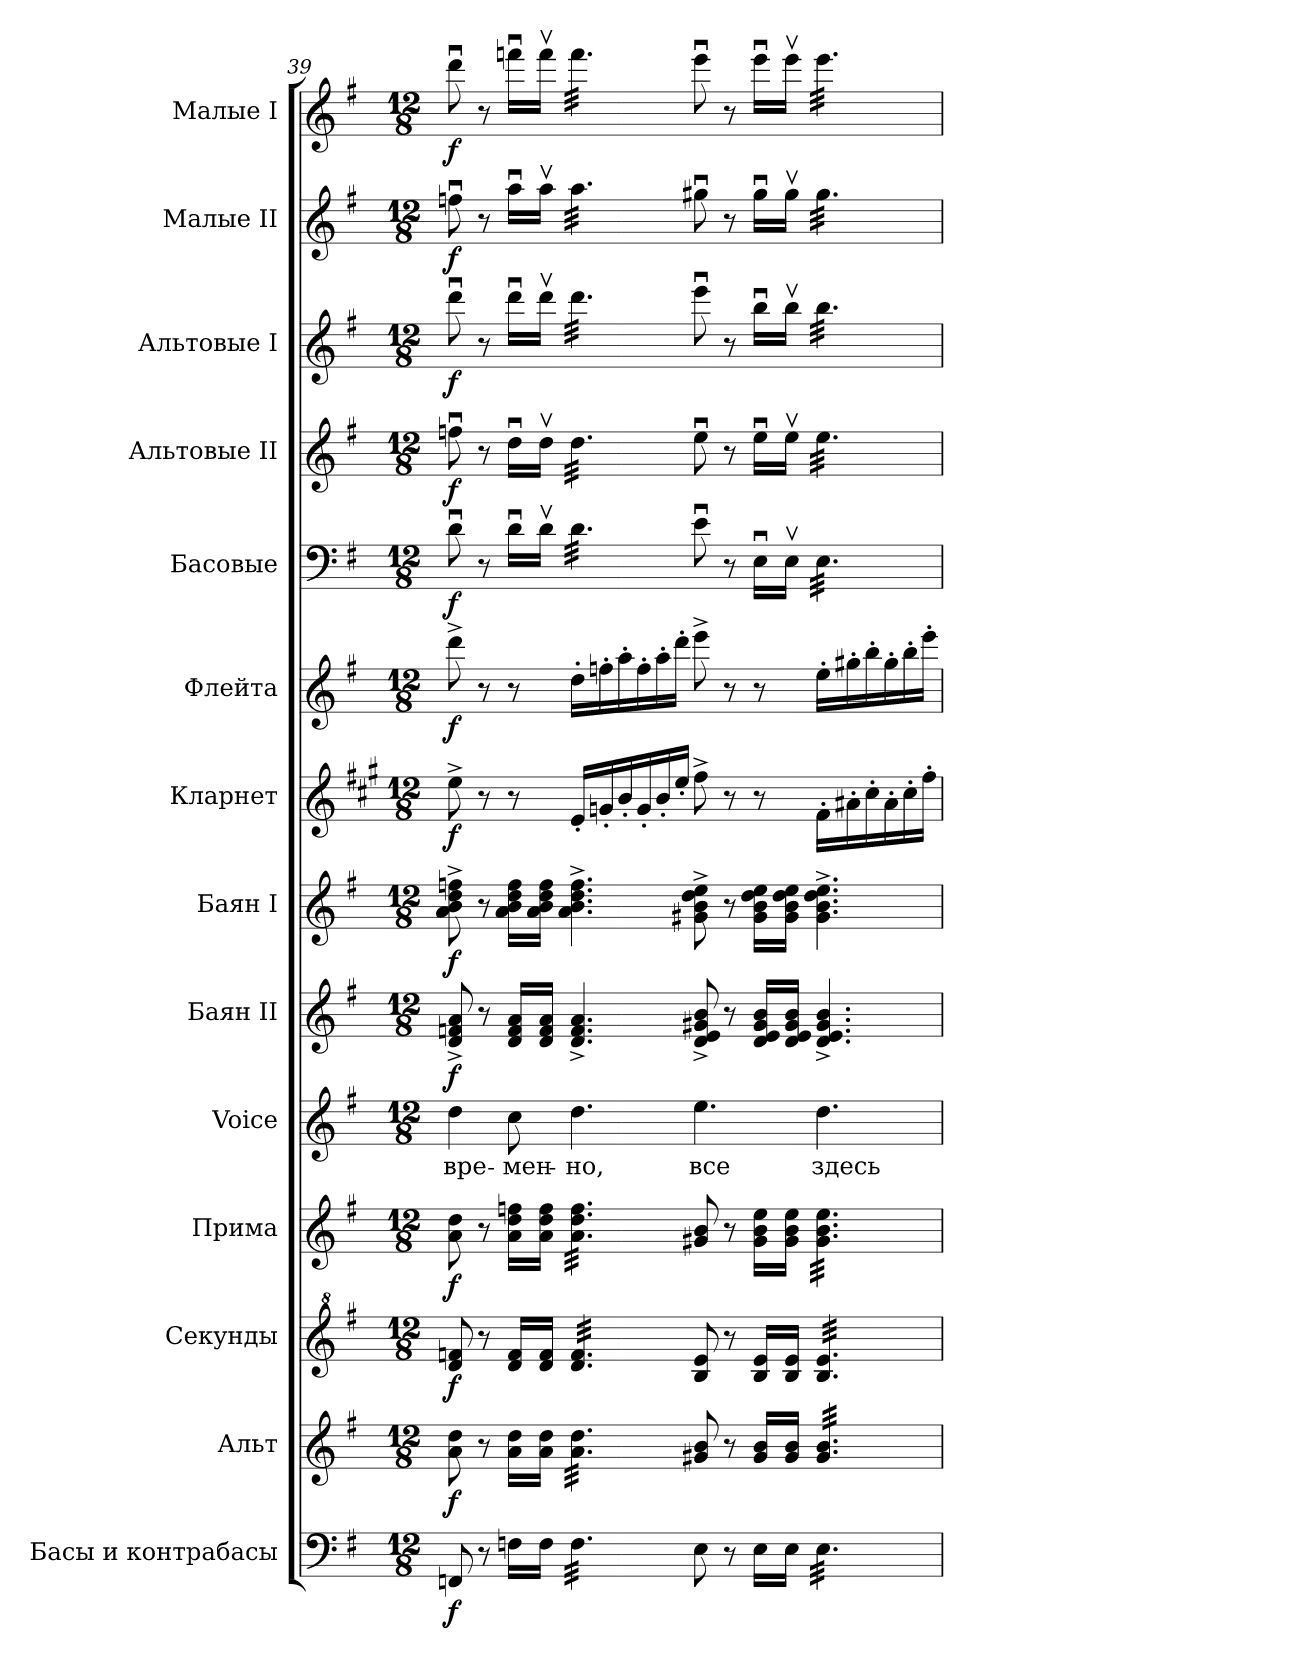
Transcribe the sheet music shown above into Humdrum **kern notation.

**kern	**dynam	**kern	**dynam	**kern	**dynam	**kern	**dynam	**kern	**text	**kern	**dynam	**kern	**dynam	**kern	**dynam	**kern	**dynam	**kern	**dynam	**kern	**dynam	**kern	**dynam	**kern	**dynam	**kern	**dynam
*part14	*part14	*part13	*part13	*part12	*part12	*part11	*part11	*part10	*part10	*part9	*part9	*part8	*part8	*part7	*part7	*part6	*part6	*part5	*part5	*part4	*part4	*part3	*part3	*part2	*part2	*part1	*part1
*staff14	*staff14	*staff13	*staff13	*staff12	*staff12	*staff11	*staff11	*staff10	*staff10	*staff9	*staff9	*staff8	*staff8	*staff7	*staff7	*staff6	*staff6	*staff5	*staff5	*staff4	*staff4	*staff3	*staff3	*staff2	*staff2	*staff1	*staff1
*I"Басы и контрабасы	*	*I"Альт	*	*I"Секунды	*	*I"Прима	*	*I"Voice	*	*I"Баян II	*	*I"Баян I	*	*I"Кларнет	*	*I"Флейта	*	*I"Басовые	*	*I"Альтовые II	*	*I"Альтовые I	*	*I"Малые II	*	*I"Малые I	*
*	*	*	*	*	*	*	*	*I'Voice	*	*	*	*	*	*	*	*	*	*	*	*	*	*	*	*	*	*	*
!!LO:PB:g=z
*clefF4	*	*clefG2	*	*clefG^2	*	*clefG2	*	*clefG2	*	*clefG2	*	*clefG2	*	*clefG2	*	*clefG2	*	*clefF4	*	*clefG2	*	*clefG2	*	*clefG2	*	*clefG2	*
*ITrd7c12	*	*ITrd7c12	*	*ITrd7c12	*	*ITrd7c12	*	*	*	*	*	*	*	*ITrd1c2	*	*	*	*	*	*	*	*	*	*	*	*	*
*k[f#]	*	*k[f#]	*	*k[f#]	*	*k[f#]	*	*k[f#]	*	*k[f#]	*	*k[f#]	*	*k[f#]	*	*k[f#]	*	*k[f#]	*	*k[f#]	*	*k[f#]	*	*k[f#]	*	*k[f#]	*
*G:	*	*G:	*	*G:	*	*G:	*	*G:	*	*G:	*	*G:	*	*G:	*	*G:	*	*G:	*	*G:	*	*G:	*	*G:	*	*G:	*
*M12/8	*	*M12/8	*	*M12/8	*	*M12/8	*	*M12/8	*	*M12/8	*	*M12/8	*	*M12/8	*	*M12/8	*	*M12/8	*	*M12/8	*	*M12/8	*	*M12/8	*	*M12/8	*
=39	=39	=39	=39	=39	=39	=39	=39	=39	=39	=39	=39	=39	=39	=39	=39	=39	=39	=39	=39	=39	=39	=39	=39	=39	=39	=39	=39
!	!	!	!	!	!	!	!	!	!LO:LY:b:color=#000000	!	!	!	!	!	!	!	!	!	!	!	!	!	!	!	!	!	!
8FFFni/	f	8Ai\ 8di	f	8di/ 8fni	f	8Ai\ 8di	f	4ddi\	вре-	8di/^ 8fni^ 8ai^	f	8ai\^ 8bi^ 8ddi^ 8ffni^	f	8dd^i\	f	8ddd^i\	f	8dui\	f	8ffnui\	f	8dddui\	f	8ffnui\	f	8dddui\	f
8r	.	8r	.	8r	.	8r	.	.	.	8r	.	8r	.	8r	.	8r	.	8r	.	8r	.	8r	.	8r	.	8r	.
!	!	!	!	!	!	!	!	!	!LO:LY:b:color=#000000	!	!	!	!	!	!	!	!	!	!	!	!	!	!	!	!	!	!
16FFni\LL	.	16Ai\ 16diLL	.	16di/ 16fiLL	.	16Ai\ 16di 16fniLL	.	8cci\	-мен-	16di/ 16fi 16aiLL	.	16ai\ 16bi 16ddi 16ffiLL	.	8r	.	8r	.	16dui\LL	.	16ddui\LL	.	16dddui\LL	.	16aaui\LL	.	16fffnui\LL	.
16FFi\JJ	.	16Ai\ 16diJJ	.	16di/ 16fiJJ	.	16Ai\ 16di 16fiJJ	.	.	.	16di/ 16fi 16aiJJ	.	16ai\ 16bi 16ddi 16ffiJJ	.	.	.	.	.	16dvi\JJ	.	16ddvi\JJ	.	16dddvi\JJ	.	16aavi\JJ	.	16fffvi\JJ	.
!	!	!	!	!	!	!	!	!	!LO:LY:b:color=#000000	!	!	!	!	!	!	!	!	!	!	!	!	!	!	!	!	!	!
*tremolo	*	*	*	*	*	*	*	*	*	*	*	*	*	*	*	*	*	*	*	*	*	*	*	*	*	*	*
*	*	*tremolo	*	*	*	*	*	*	*	*	*	*	*	*	*	*	*	*	*	*	*	*	*	*	*	*	*
*	*	*	*	*tremolo	*	*	*	*	*	*	*	*	*	*	*	*	*	*	*	*	*	*	*	*	*	*	*
*	*	*	*	*	*	*tremolo	*	*	*	*	*	*	*	*	*	*	*	*	*	*	*	*	*	*	*	*	*
*	*	*	*	*	*	*	*	*	*	*	*	*	*	*	*	*	*	*tremolo	*	*	*	*	*	*	*	*	*
*	*	*	*	*	*	*	*	*	*	*	*	*	*	*	*	*	*	*	*	*tremolo	*	*	*	*	*	*	*
*	*	*	*	*	*	*	*	*	*	*	*	*	*	*	*	*	*	*	*	*	*	*tremolo	*	*	*	*	*
*	*	*	*	*	*	*	*	*	*	*	*	*	*	*	*	*	*	*	*	*	*	*	*	*tremolo	*	*	*
*	*	*	*	*	*	*	*	*	*	*	*	*	*	*	*	*	*	*	*	*	*	*	*	*	*	*tremolo	*
32FFi\LLL	.	32Ai\ 32diLLL	.	32di/ 32fiLLL	.	32Ai\ 32di 32fiLLL	.	4.ddi\	-но,	4.di/^ 4.fi^ 4.ai^	.	4.ai\^ 4.bi^ 4.ddi^ 4.ffi^	.	16d'i/LL	.	16dd'i\LL	.	32di\LLL	.	32ddi\LLL	.	32dddi\LLL	.	32aai\LLL	.	32fffi\LLL	.
32FFi\	.	32Ai\ 32di	.	32di/ 32fi	.	32Ai\ 32di 32fi	.	.	.	.	.	.	.	.	.	.	.	32di\	.	32ddi\	.	32dddi\	.	32aai\	.	32fffi\	.
32FFi\	.	32Ai\ 32di	.	32di/ 32fi	.	32Ai\ 32di 32fi	.	.	.	.	.	.	.	16fn'i/	.	16ffn'i\	.	32di\	.	32ddi\	.	32dddi\	.	32aai\	.	32fffi\	.
32FFi\	.	32Ai\ 32di	.	32di/ 32fi	.	32Ai\ 32di 32fi	.	.	.	.	.	.	.	.	.	.	.	32di\	.	32ddi\	.	32dddi\	.	32aai\	.	32fffi\	.
32FFi\	.	32Ai\ 32di	.	32di/ 32fi	.	32Ai\ 32di 32fi	.	.	.	.	.	.	.	16a'i/	.	16aa'i\	.	32di\	.	32ddi\	.	32dddi\	.	32aai\	.	32fffi\	.
32FFi\	.	32Ai\ 32di	.	32di/ 32fi	.	32Ai\ 32di 32fi	.	.	.	.	.	.	.	.	.	.	.	32di\	.	32ddi\	.	32dddi\	.	32aai\	.	32fffi\	.
32FFi\	.	32Ai\ 32di	.	32di/ 32fi	.	32Ai\ 32di 32fi	.	.	.	.	.	.	.	16f'i/	.	16ff'i\	.	32di\	.	32ddi\	.	32dddi\	.	32aai\	.	32fffi\	.
32FFi\	.	32Ai\ 32di	.	32di/ 32fi	.	32Ai\ 32di 32fi	.	.	.	.	.	.	.	.	.	.	.	32di\	.	32ddi\	.	32dddi\	.	32aai\	.	32fffi\	.
32FFi\	.	32Ai\ 32di	.	32di/ 32fi	.	32Ai\ 32di 32fi	.	.	.	.	.	.	.	16a'i/	.	16aa'i\	.	32di\	.	32ddi\	.	32dddi\	.	32aai\	.	32fffi\	.
32FFi\	.	32Ai\ 32di	.	32di/ 32fi	.	32Ai\ 32di 32fi	.	.	.	.	.	.	.	.	.	.	.	32di\	.	32ddi\	.	32dddi\	.	32aai\	.	32fffi\	.
32FFi\	.	32Ai\ 32di	.	32di/ 32fi	.	32Ai\ 32di 32fi	.	.	.	.	.	.	.	16dd'i/JJ	.	16ddd'i\JJ	.	32di\	.	32ddi\	.	32dddi\	.	32aai\	.	32fffi\	.
32FFi\JJJ	.	32Ai\ 32diJJJ	.	32di/ 32fiJJJ	.	32Ai\ 32di 32fiJJJ	.	.	.	.	.	.	.	.	.	.	.	32di\JJJ	.	32ddi\JJJ	.	32dddi\JJJ	.	32aai\JJJ	.	32fffi\JJJ	.
*	*	*	*	*	*	*	*	*	*	*	*	*	*	*	*	*	*	*	*	*	*	*	*	*	*	*Xtremolo	*
*	*	*	*	*	*	*	*	*	*	*	*	*	*	*	*	*	*	*	*	*	*	*	*	*Xtremolo	*	*	*
*	*	*	*	*	*	*	*	*	*	*	*	*	*	*	*	*	*	*	*	*	*	*Xtremolo	*	*	*	*	*
*	*	*	*	*	*	*	*	*	*	*	*	*	*	*	*	*	*	*	*	*Xtremolo	*	*	*	*	*	*	*
*	*	*	*	*	*	*	*	*	*	*	*	*	*	*	*	*	*	*Xtremolo	*	*	*	*	*	*	*	*	*
*	*	*	*	*	*	*Xtremolo	*	*	*	*	*	*	*	*	*	*	*	*	*	*	*	*	*	*	*	*	*
*	*	*	*	*Xtremolo	*	*	*	*	*	*	*	*	*	*	*	*	*	*	*	*	*	*	*	*	*	*	*
*	*	*Xtremolo	*	*	*	*	*	*	*	*	*	*	*	*	*	*	*	*	*	*	*	*	*	*	*	*	*
*Xtremolo	*	*	*	*	*	*	*	*	*	*	*	*	*	*	*	*	*	*	*	*	*	*	*	*	*	*	*
!	!	!	!	!	!	!	!	!	!LO:LY:b:color=#000000	!	!	!	!	!	!	!	!	!	!	!	!	!	!	!	!	!	!
8EEi\	.	8G#Xi/ 8Bi	.	8Bi/ 8ei	.	8G#Xi/ 8Bi	.	4.eei\	все	8di/^ 8ei^ 8g#Xi^ 8bi^	.	8g#Xi\^ 8bi^ 8ddi^ 8eei^	.	8ee^i\	.	8eee^i\	.	8eui\	.	8eeui\	.	8eeeui\	.	8gg#Xui\	.	8eeeui\	.
8r	.	8r	.	8r	.	8r	.	.	.	8r	.	8r	.	8r	.	8r	.	8r	.	8r	.	8r	.	8r	.	8r	.
16EEi\LL	.	16G#i/ 16BiLL	.	16Bi/ 16eiLL	.	16G#i\ 16Bi 16eiLL	.	.	.	16di/ 16ei 16g#i 16biLL	.	16g#i\ 16bi 16ddi 16eeiLL	.	8r	.	8r	.	16Eui\LL	.	16eeui\LL	.	16bbui\LL	.	16gg#ui\LL	.	16eeeui\LL	.
16EEi\JJ	.	16G#i/ 16BiJJ	.	16Bi/ 16eiJJ	.	16G#i\ 16Bi 16eiJJ	.	.	.	16di/ 16ei 16g#i 16biJJ	.	16g#i\ 16bi 16ddi 16eeiJJ	.	.	.	.	.	16Evi\JJ	.	16eevi\JJ	.	16bbvi\JJ	.	16gg#vi\JJ	.	16eeevi\JJ	.
!	!	!	!	!	!	!	!	!	!LO:LY:b:color=#000000	!	!	!	!	!	!	!	!	!	!	!	!	!	!	!	!	!	!
*tremolo	*	*	*	*	*	*	*	*	*	*	*	*	*	*	*	*	*	*	*	*	*	*	*	*	*	*	*
*	*	*tremolo	*	*	*	*	*	*	*	*	*	*	*	*	*	*	*	*	*	*	*	*	*	*	*	*	*
*	*	*	*	*tremolo	*	*	*	*	*	*	*	*	*	*	*	*	*	*	*	*	*	*	*	*	*	*	*
*	*	*	*	*	*	*tremolo	*	*	*	*	*	*	*	*	*	*	*	*	*	*	*	*	*	*	*	*	*
*	*	*	*	*	*	*	*	*	*	*	*	*	*	*	*	*	*	*tremolo	*	*	*	*	*	*	*	*	*
*	*	*	*	*	*	*	*	*	*	*	*	*	*	*	*	*	*	*	*	*tremolo	*	*	*	*	*	*	*
*	*	*	*	*	*	*	*	*	*	*	*	*	*	*	*	*	*	*	*	*	*	*tremolo	*	*	*	*	*
*	*	*	*	*	*	*	*	*	*	*	*	*	*	*	*	*	*	*	*	*	*	*	*	*tremolo	*	*	*
*	*	*	*	*	*	*	*	*	*	*	*	*	*	*	*	*	*	*	*	*	*	*	*	*	*	*tremolo	*
32EEi\LLL	.	32G#i/ 32BiLLL	.	32Bi/ 32eiLLL	.	32G#i\ 32Bi 32eiLLL	.	4.ddi\	здесь	4.di/^ 4.ei^ 4.g#i^ 4.bi^	.	4.g#i\^ 4.bi^ 4.ddi^ 4.eei^	.	16e'i\LL	.	16ee'i\LL	.	32Ei\LLL	.	32eei\LLL	.	32bbi\LLL	.	32gg#i\LLL	.	32eeei\LLL	.
32EEi\	.	32G#i/ 32Bi	.	32Bi/ 32ei	.	32G#i\ 32Bi 32ei	.	.	.	.	.	.	.	.	.	.	.	32Ei\	.	32eei\	.	32bbi\	.	32gg#i\	.	32eeei\	.
32EEi\	.	32G#i/ 32Bi	.	32Bi/ 32ei	.	32G#i\ 32Bi 32ei	.	.	.	.	.	.	.	16g#X'i\	.	16gg#X'i\	.	32Ei\	.	32eei\	.	32bbi\	.	32gg#i\	.	32eeei\	.
32EEi\	.	32G#i/ 32Bi	.	32Bi/ 32ei	.	32G#i\ 32Bi 32ei	.	.	.	.	.	.	.	.	.	.	.	32Ei\	.	32eei\	.	32bbi\	.	32gg#i\	.	32eeei\	.
32EEi\	.	32G#i/ 32Bi	.	32Bi/ 32ei	.	32G#i\ 32Bi 32ei	.	.	.	.	.	.	.	16b'i\	.	16bb'i\	.	32Ei\	.	32eei\	.	32bbi\	.	32gg#i\	.	32eeei\	.
32EEi\	.	32G#i/ 32Bi	.	32Bi/ 32ei	.	32G#i\ 32Bi 32ei	.	.	.	.	.	.	.	.	.	.	.	32Ei\	.	32eei\	.	32bbi\	.	32gg#i\	.	32eeei\	.
32EEi\	.	32G#i/ 32Bi	.	32Bi/ 32ei	.	32G#i\ 32Bi 32ei	.	.	.	.	.	.	.	16g#'i\	.	16gg#'i\	.	32Ei\	.	32eei\	.	32bbi\	.	32gg#i\	.	32eeei\	.
32EEi\	.	32G#i/ 32Bi	.	32Bi/ 32ei	.	32G#i\ 32Bi 32ei	.	.	.	.	.	.	.	.	.	.	.	32Ei\	.	32eei\	.	32bbi\	.	32gg#i\	.	32eeei\	.
32EEi\	.	32G#i/ 32Bi	.	32Bi/ 32ei	.	32G#i\ 32Bi 32ei	.	.	.	.	.	.	.	16b'i\	.	16bb'i\	.	32Ei\	.	32eei\	.	32bbi\	.	32gg#i\	.	32eeei\	.
32EEi\	.	32G#i/ 32Bi	.	32Bi/ 32ei	.	32G#i\ 32Bi 32ei	.	.	.	.	.	.	.	.	.	.	.	32Ei\	.	32eei\	.	32bbi\	.	32gg#i\	.	32eeei\	.
32EEi\	.	32G#i/ 32Bi	.	32Bi/ 32ei	.	32G#i\ 32Bi 32ei	.	.	.	.	.	.	.	16ee'i\JJ	.	16eee'i\JJ	.	32Ei\	.	32eei\	.	32bbi\	.	32gg#i\	.	32eeei\	.
32EEi\JJJ	.	32G#i/ 32BiJJJ	.	32Bi/ 32eiJJJ	.	32G#i\ 32Bi 32eiJJJ	.	.	.	.	.	.	.	.	.	.	.	32Ei\JJJ	.	32eei\JJJ	.	32bbi\JJJ	.	32gg#i\JJJ	.	32eeei\JJJ	.
*	*	*	*	*	*	*	*	*	*	*	*	*	*	*	*	*	*	*	*	*	*	*	*	*	*	*Xtremolo	*
*	*	*	*	*	*	*	*	*	*	*	*	*	*	*	*	*	*	*	*	*	*	*	*	*Xtremolo	*	*	*
*	*	*	*	*	*	*	*	*	*	*	*	*	*	*	*	*	*	*	*	*	*	*Xtremolo	*	*	*	*	*
*	*	*	*	*	*	*	*	*	*	*	*	*	*	*	*	*	*	*	*	*Xtremolo	*	*	*	*	*	*	*
*	*	*	*	*	*	*	*	*	*	*	*	*	*	*	*	*	*	*Xtremolo	*	*	*	*	*	*	*	*	*
*	*	*	*	*	*	*Xtremolo	*	*	*	*	*	*	*	*	*	*	*	*	*	*	*	*	*	*	*	*	*
*	*	*	*	*Xtremolo	*	*	*	*	*	*	*	*	*	*	*	*	*	*	*	*	*	*	*	*	*	*	*
*	*	*Xtremolo	*	*	*	*	*	*	*	*	*	*	*	*	*	*	*	*	*	*	*	*	*	*	*	*	*
*Xtremolo	*	*	*	*	*	*	*	*	*	*	*	*	*	*	*	*	*	*	*	*	*	*	*	*	*	*	*
=	=	=	=	=	=	=	=	=	=	=	=	=	=	=	=	=	=	=	=	=	=	=	=	=	=	=	=
*-	*-	*-	*-	*-	*-	*-	*-	*-	*-	*-	*-	*-	*-	*-	*-	*-	*-	*-	*-	*-	*-	*-	*-	*-	*-	*-	*-
